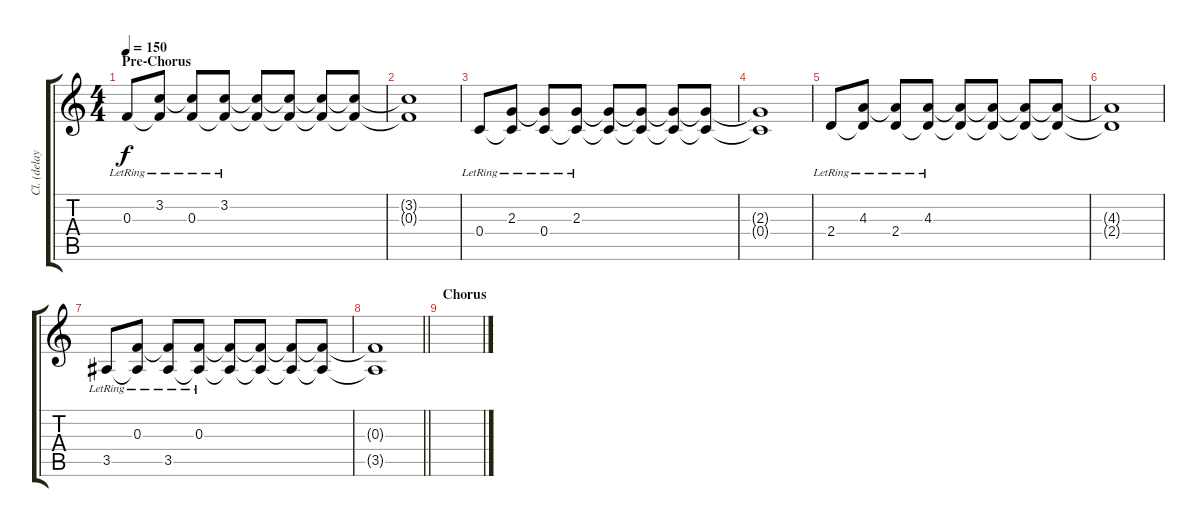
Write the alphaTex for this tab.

\track ("Cl. (delayed) Rhytm Guitar [L]" "Cl. (delay") {instrument electricguitarclean}
\staff {score tabs}
\tuning (D4 A3 F3 C3 G2 D2) {hide}
\ts (4 4)
\section ("" "Pre-Chorus")
\tempo 150
\clef g2
\ks c
0.3{lr}.8{dy f} (3.2{lr} 0.3{t}).8 (3.2{t} 0.3{lr}).8 (3.2{lr} 0.3{t}).8 (3.2{t} 0.3{t}).8 (3.2{t} 0.3{t}).8 (3.2{t} 0.3{t}).8 (3.2{t} 0.3{t}).8 |
(3.2{t} 0.3{t}).1 |
0.4{lr}.8 (2.3{lr} 0.4{t}).8 (2.3{t} 0.4{lr}).8 (2.3{lr} 0.4{t}).8 (2.3{t} 0.4{t}).8 (2.3{t} 0.4{t}).8 (2.3{t} 0.4{t}).8 (2.3{t} 0.4{t}).8 |
(2.3{t} 0.4{t}).1 |
2.4{lr}.8 (4.3{lr} 2.4{t}).8 (4.3{t} 2.4{lr}).8 (4.3{lr} 2.4{t}).8 (4.3{t} 2.4{t}).8 (4.3{t} 2.4{t}).8 (4.3{t} 2.4{t}).8 (4.3{t} 2.4{t}).8 |
(4.3{t} 2.4{t}).1 |
3.5{lr}.8 (0.3{lr} 3.5{t}).8 (0.3{t} 3.5{lr}).8 (0.3{lr} 3.5{t}).8 (0.3{t} 3.5{t}).8 (0.3{t} 3.5{t}).8 (0.3{t} 3.5{t}).8 (0.3{t} 3.5{t}).8 |
\barLineRight lightlight
(0.3{t} 3.5{t}).1 |
\section ("" "Chorus")
